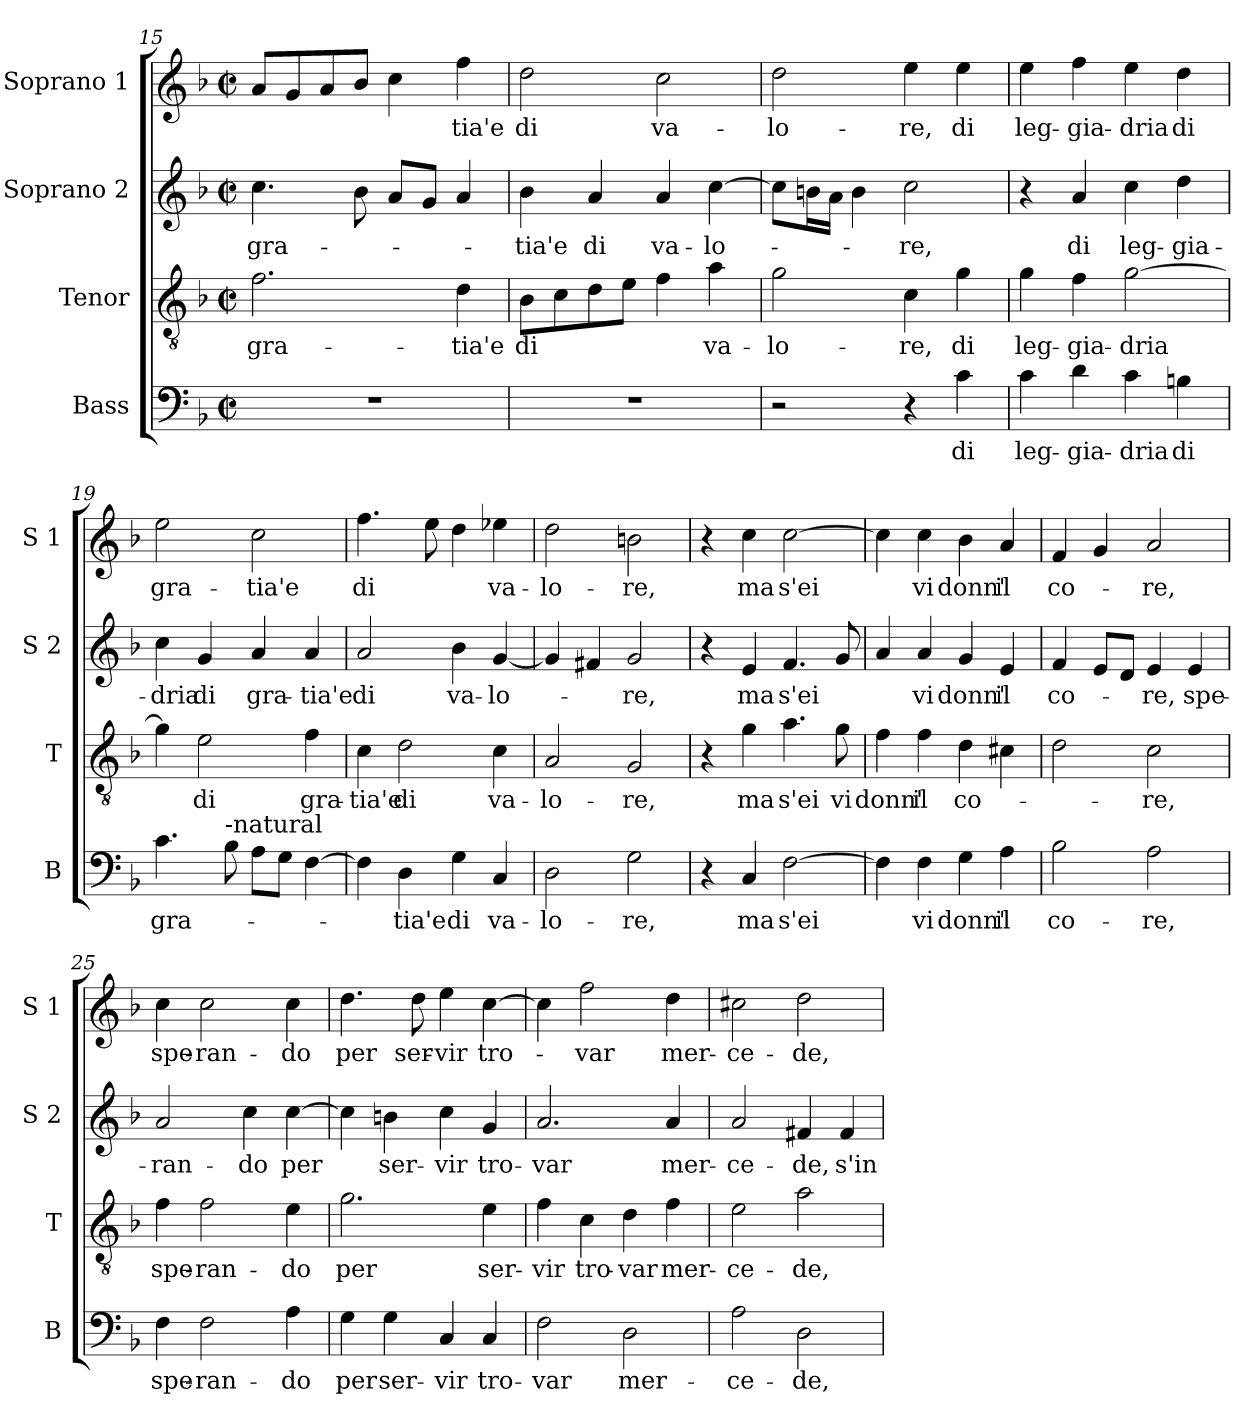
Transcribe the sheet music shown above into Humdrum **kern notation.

**kern	**text	**kern	**text	**kern	**text	**kern	**text
*part4	*part4	*part3	*part3	*part2	*part2	*part1	*part1
*staff4	*staff4	*staff3	*staff3	*staff2	*staff2	*staff1	*staff1
*I"Bass	*	*I"Tenor	*	*I"Soprano 2	*	*I"Soprano 1	*
*I'B	*	*I'T	*	*I'S 2	*	*I'S 1	*
*clefF4	*	*clefGv2	*	*clefG2	*	*clefG2	*
*k[b-]	*	*k[b-]	*	*k[b-]	*	*k[b-]	*
*F:	*	*F:	*	*F:	*	*F:	*
*M2/2	*	*M2/2	*	*M2/2	*	*M2/2	*
*met(c|)	*	*met(c|)	*	*met(c|)	*	*met(c|)	*
=15	=15	=15	=15	=15	=15	=15	=15
!	!	!	!LO:LY:b	!	!LO:LY:b	!	!
1r	.	2.f\	gra-	4.cc\	gra-	8a/L	.
.	.	.	.	.	.	8g/	.
.	.	.	.	.	.	8a/	.
.	.	.	.	8b-\	.	8b-/J	.
.	.	.	.	8a/L	.	4cc\	.
.	.	.	.	8g/J	.	.	.
!	!	!	!LO:LY:b	!	!	!	!LO:LY:b
.	.	4d\	-tia'e	4a/	.	4ff\	-tia'e
!!LO:PB:g=z
=16	=16	=16	=16	=16	=16	=16	=16
!	!	!	!LO:LY:b	!	!LO:LY:b	!	!LO:LY:b
1r	.	8B-\L	di	4b-\	-tia'e	2dd\	di
.	.	8c\	.	.	.	.	.
!	!	!	!	!	!LO:LY:b	!	!
.	.	8d\	.	4a/	di	.	.
.	.	8e\J	.	.	.	.	.
!	!	!	!	!	!LO:LY:b	!	!LO:LY:b
.	.	4f\	.	4a/	va-	2cc\	va-
!	!	!	!LO:LY:b	!	!LO:LY:b	!	!
.	.	4a\	va-	[4cc\	-lo-	.	.
=17	=17	=17	=17	=17	=17	=17	=17
!	!	!	!LO:LY:b	!	!	!	!LO:LY:b
2r	.	2g\	-lo-	8cc\L]	.	2dd\	-lo-
.	.	.	.	16bn\L	.	.	.
.	.	.	.	16a\JJ	.	.	.
.	.	.	.	4b\	.	.	.
!	!	!	!LO:LY:b	!	!LO:LY:b	!	!LO:LY:b
4r	.	4c\	-re,	2cc\	-re,	4ee\	-re,
!	!LO:LY:b	!	!LO:LY:b	!	!	!	!LO:LY:b
4c\	di	4g\	di	.	.	4ee\	di
=18	=18	=18	=18	=18	=18	=18	=18
!	!LO:LY:b	!	!LO:LY:b	!	!	!	!LO:LY:b
4c\	leg-	4g\	leg-	4r	.	4ee\	leg-
!	!LO:LY:b	!	!LO:LY:b	!	!LO:LY:b	!	!LO:LY:b
4d\	-gia-	4f\	-gia-	4a/	di	4ff\	-gia-
!	!LO:LY:b	!	!LO:LY:b	!	!LO:LY:b	!	!LO:LY:b
4c\	-dria	[2g\	-dria	4cc\	leg-	4ee\	-dria
!	!LO:LY:b	!	!	!	!LO:LY:b	!	!LO:LY:b
4Bn\	di	.	.	4dd\	-gia-	4dd\	di
=19	=19	=19	=19	=19	=19	=19	=19
!	!LO:LY:b	!	!	!	!LO:LY:b	!	!LO:LY:b
4.c\	gra-	4g\]	.	4cc\	-dria	2ee\	gra-
!	!	!	!LO:LY:b	!	!LO:LY:b	!	!
.	.	2e\	di	4g/	di	.	.
!LO:TX:a:t=-natural	!	!	!	!	!	!	!
8B-\	.	.	.	.	.	.	.
!	!	!	!	!	!LO:LY:b	!	!LO:LY:b
8A\L	.	.	.	4a/	gra-	2cc\	-tia'e
8G\J	.	.	.	.	.	.	.
!	!	!	!LO:LY:b	!	!LO:LY:b	!	!
[4F\	.	4f\	gra-	4a/	-tia'e	.	.
=20	=20	=20	=20	=20	=20	=20	=20
!	!	!	!LO:LY:b	!	!LO:LY:b	!	!LO:LY:b
4F\]	.	4c\	-tia'e	2a/	di	4.ff\	di
!	!LO:LY:b	!	!LO:LY:b	!	!	!	!
4D\	-tia'e	2d\	di	.	.	.	.
.	.	.	.	.	.	8ee\	.
!	!LO:LY:b	!	!	!	!LO:LY:b	!	!
4G\	di	.	.	4b-\	va-	4dd\	.
!	!LO:LY:b	!	!LO:LY:b	!	!LO:LY:b	!	!LO:LY:b
4C/	va-	4c\	va-	[4g/	-lo-	4ee-X\	va-
!!LO:LB:g=z
=21	=21	=21	=21	=21	=21	=21	=21
!	!LO:LY:b	!	!LO:LY:b	!	!	!	!LO:LY:b
2D\	-lo-	2A/	-lo-	4g/]	.	2dd\	-lo-
.	.	.	.	4f#X/	.	.	.
!	!LO:LY:b	!	!LO:LY:b	!	!LO:LY:b	!	!LO:LY:b
2G\	-re,	2G/	-re,	2g/	-re,	2bn\	-re,
=22	=22	=22	=22	=22	=22	=22	=22
4r	.	4r	.	4r	.	4r	.
!	!LO:LY:b	!	!LO:LY:b	!	!LO:LY:b	!	!LO:LY:b
4C/	ma	4g\	ma	4e/	ma	4cc\	ma
!	!LO:LY:b	!	!LO:LY:b	!	!LO:LY:b	!	!LO:LY:b
[2F\	s'ei	4.a\	s'ei	4.f/	s'ei	[2cc\	s'ei
!	!	!	!LO:LY:b	!	!	!	!
.	.	8g\	vi	8g/	.	.	.
=23	=23	=23	=23	=23	=23	=23	=23
!	!	!	!LO:LY:b	!	!	!	!
4F\]	.	4f\	donn'	4a/	.	4cc\]	.
!	!LO:LY:b	!	!LO:LY:b	!	!LO:LY:b	!	!LO:LY:b
4F\	vi	4f\	il	4a/	vi	4cc\	vi
!	!LO:LY:b	!	!LO:LY:b	!	!LO:LY:b	!	!LO:LY:b
4G\	donn'	4d\	co-	4g/	donn'	4b-\	donn'
!	!LO:LY:b	!	!	!	!LO:LY:b	!	!LO:LY:b
4A\	il	4c#X\	.	4e/	il	4a/	il
=24	=24	=24	=24	=24	=24	=24	=24
!	!LO:LY:b	!	!	!	!LO:LY:b	!	!LO:LY:b
2B-\	co-	2d\	.	4f/	co-	4f/	co-
.	.	.	.	8e/L	.	4g/	.
.	.	.	.	8d/J	.	.	.
!	!LO:LY:b	!	!LO:LY:b	!	!LO:LY:b	!	!LO:LY:b
2A\	-re,	2c\	-re,	4e/	-re,	2a/	-re,
!	!	!	!	!	!LO:LY:b	!	!
.	.	.	.	4e/	spe-	.	.
=25	=25	=25	=25	=25	=25	=25	=25
!	!LO:LY:b	!	!LO:LY:b	!	!LO:LY:b	!	!LO:LY:b
4F\	spe-	4f\	spe-	2a/	-ran-	4cc\	spe-
!	!LO:LY:b	!	!LO:LY:b	!	!	!	!LO:LY:b
2F\	-ran-	2f\	-ran-	.	.	2cc\	-ran-
!	!	!	!	!	!LO:LY:b	!	!
.	.	.	.	4cc\	-do	.	.
!	!LO:LY:b	!	!LO:LY:b	!	!LO:LY:b	!	!LO:LY:b
4A\	-do	4e\	-do	[4cc\	per	4cc\	-do
!!LO:LB:g=z
=26	=26	=26	=26	=26	=26	=26	=26
!	!LO:LY:b	!	!LO:LY:b	!	!	!	!LO:LY:b
4G\	per	2.g\	per	4cc\]	.	4.dd\	per
!	!LO:LY:b	!	!	!	!LO:LY:b	!	!
4G\	ser-	.	.	4bn\	ser-	.	.
!	!	!	!	!	!	!	!LO:LY:b
.	.	.	.	.	.	8dd\	ser-
!	!LO:LY:b	!	!	!	!LO:LY:b	!	!LO:LY:b
4C/	-vir	.	.	4cc\	-vir	4ee\	-vir
!	!LO:LY:b	!	!LO:LY:b	!	!LO:LY:b	!	!LO:LY:b
4C/	tro-	4e\	ser-	4g/	tro-	[4cc\	tro-
=27	=27	=27	=27	=27	=27	=27	=27
!	!LO:LY:b	!	!LO:LY:b	!	!LO:LY:b	!	!
2F\	-var	4f\	-vir	2.a/	-var	4cc\]	.
!	!	!	!LO:LY:b	!	!	!	!LO:LY:b
.	.	4c\	tro-	.	.	2ff\	-var
!	!LO:LY:b	!	!LO:LY:b	!	!	!	!
2D\	mer-	4d\	-var	.	.	.	.
!	!	!	!LO:LY:b	!	!LO:LY:b	!	!LO:LY:b
.	.	4f\	mer-	4a/	mer-	4dd\	mer-
=28	=28	=28	=28	=28	=28	=28	=28
!	!LO:LY:b	!	!LO:LY:b	!	!LO:LY:b	!	!LO:LY:b
2A\	-ce-	2e\	-ce-	2a/	-ce-	2cc#X\	-ce-
!	!LO:LY:b	!	!LO:LY:b	!	!LO:LY:b	!	!LO:LY:b
2D\	-de,	2a\	-de,	4f#X/	-de,	2dd\	-de,
!	!	!	!	!	!LO:LY:b	!	!
.	.	.	.	4f#/	s'in-	.	.
=	=	=	=	=	=	=	=
*-	*-	*-	*-	*-	*-	*-	*-
